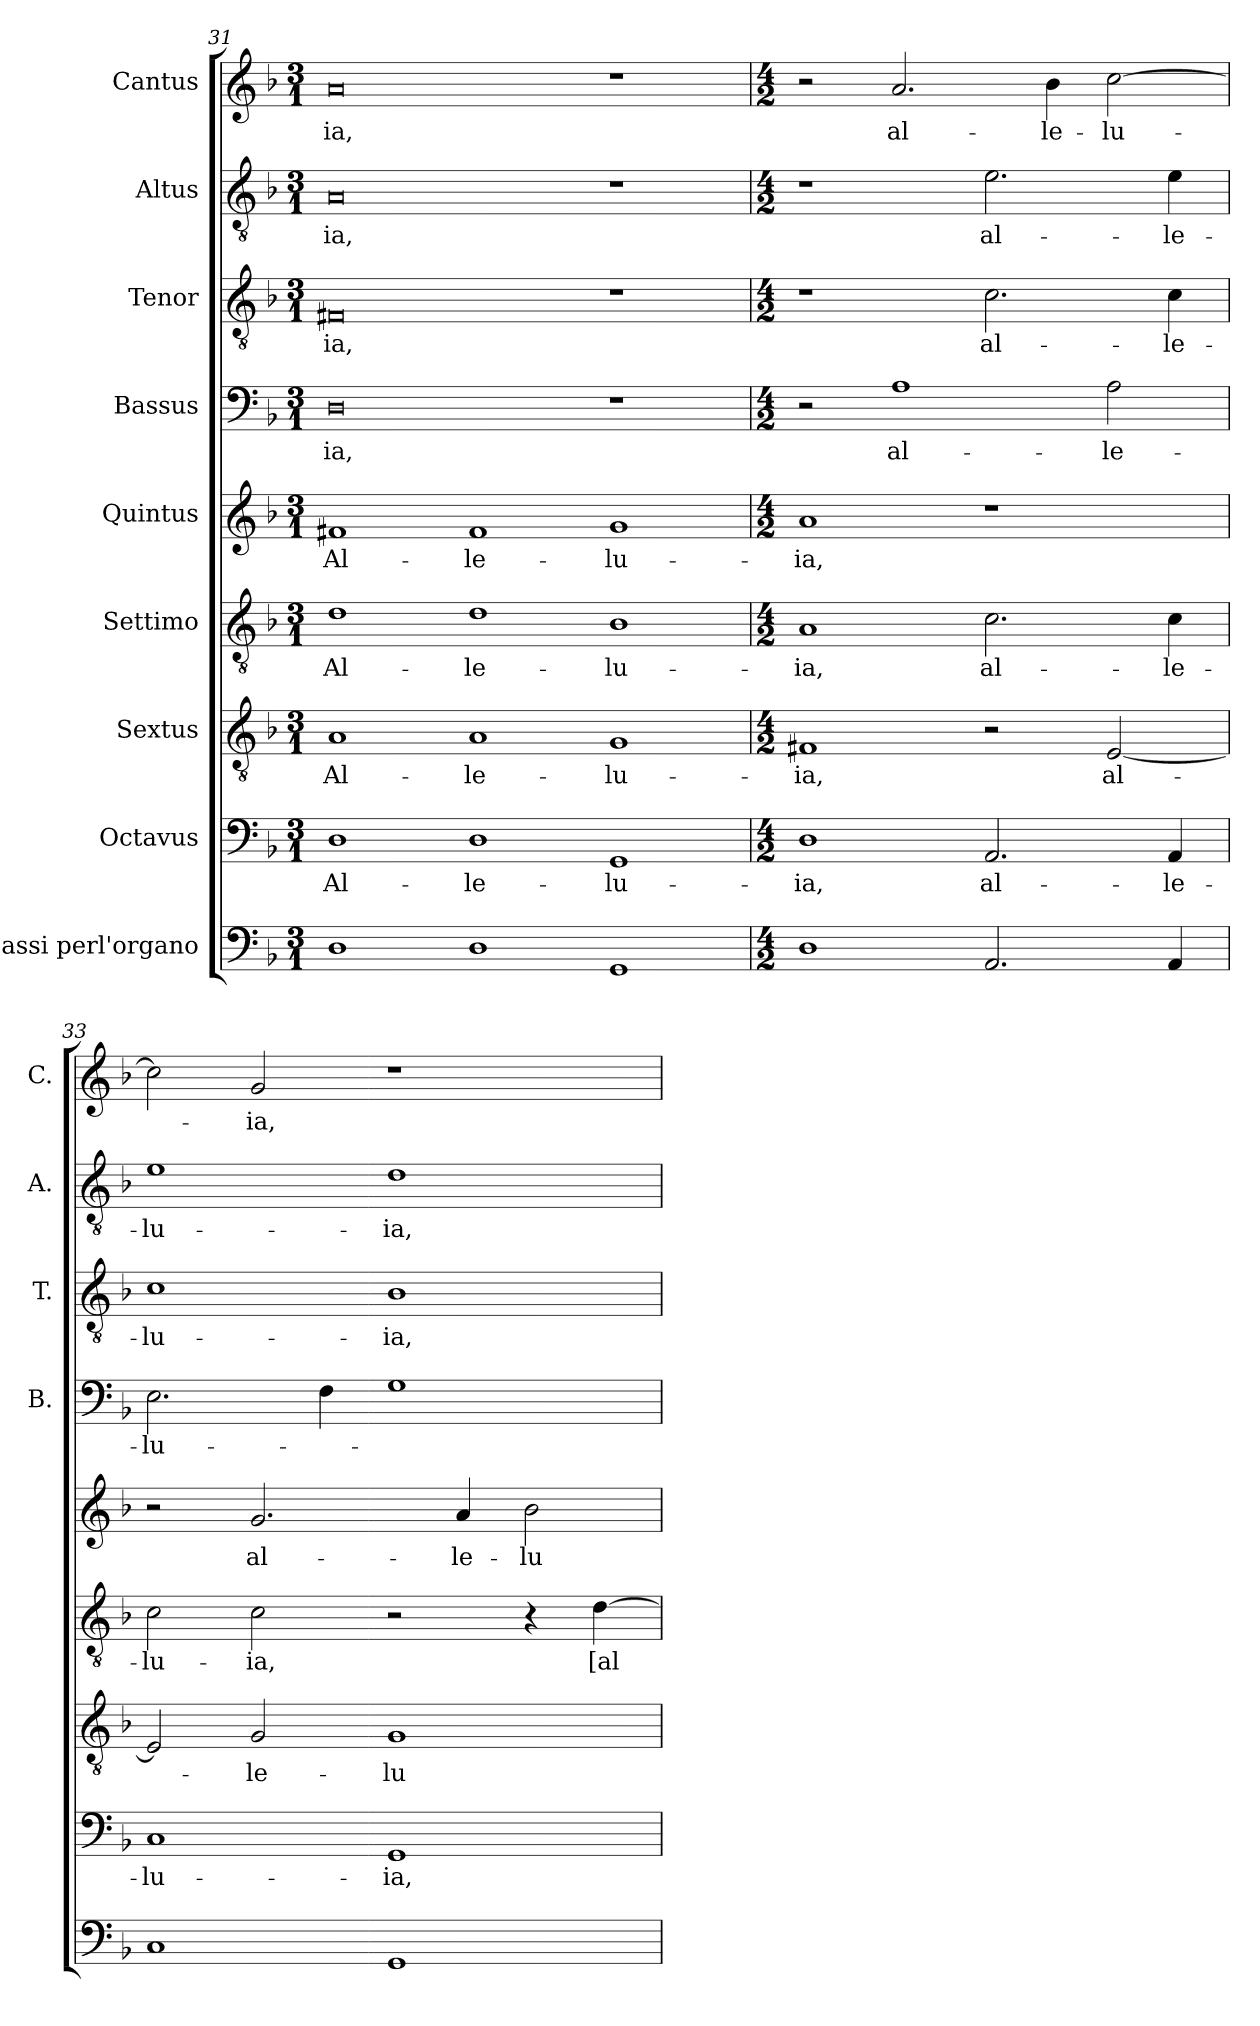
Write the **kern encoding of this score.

**kern	**kern	**text	**kern	**text	**kern	**text	**kern	**text	**kern	**text	**kern	**text	**kern	**text	**kern	**text
*part9	*part8	*part8	*part7	*part7	*part6	*part6	*part5	*part5	*part4	*part4	*part3	*part3	*part2	*part2	*part1	*part1
*staff9	*staff8	*staff8	*staff7	*staff7	*staff6	*staff6	*staff5	*staff5	*staff4	*staff4	*staff3	*staff3	*staff2	*staff2	*staff1	*staff1
*I"Bassi perl'organo	*I"Octavus	*	*I"Sextus	*	*I"Settimo	*	*I"Quintus	*	*I"Bassus	*	*I"Tenor	*	*I"Altus	*	*I"Cantus	*
*	*	*	*	*	*	*	*	*	*I'B.	*	*I'T.	*	*I'A.	*	*I'C.	*
*clefF4	*clefF4	*	*clefGv2	*	*clefGv2	*	*clefG2	*	*clefF4	*	*clefGv2	*	*clefGv2	*	*clefG2	*
*	*	*	*ITrd7c12	*	*ITrd7c12	*	*	*	*	*	*ITrd7c12	*	*ITrd7c12	*	*	*
*k[b-]	*k[b-]	*	*k[b-]	*	*k[b-]	*	*k[b-]	*	*k[b-]	*	*k[b-]	*	*k[b-]	*	*k[b-]	*
*d:	*d:	*	*d:	*	*d:	*	*d:	*	*d:	*	*d:	*	*d:	*	*d:	*
*M3/1	*M3/1	*	*M3/1	*	*M3/1	*	*M3/1	*	*M3/1	*	*M3/1	*	*M3/1	*	*M3/1	*
=31	=31	=31	=31	=31	=31	=31	=31	=31	=31	=31	=31	=31	=31	=31	=31	=31
!	!	!LO:LY:b	!	!LO:LY:b	!	!LO:LY:b	!	!LO:LY:b	!	!LO:LY:b	!	!LO:LY:b	!	!LO:LY:b	!	!LO:LY:b
1D	1D	Al-	1AA	Al-	1D	Al-	1f#X	Al-	0D	-ia,	0FF#X	-ia,	0AA	-ia,	0a	-ia,
!	!	!LO:LY:b	!	!LO:LY:b	!	!LO:LY:b	!	!LO:LY:b	!	!	!	!	!	!	!	!
1D	1D	-le-	1AA	-le-	1D	-le-	1f#	-le-	.	.	.	.	.	.	.	.
!	!	!LO:LY:b	!	!LO:LY:b	!	!LO:LY:b	!	!LO:LY:b	!	!	!	!	!	!	!	!
1GG	1GG	-lu-	1GG	-lu-	1BB-	-lu-	1g	-lu-	1r	.	1r	.	1r	.	1r	.
!!LO:PB:g=z
=32	=32	=32	=32	=32	=32	=32	=32	=32	=32	=32	=32	=32	=32	=32	=32	=32
*M4/2	*M4/2	*	*M4/2	*	*M4/2	*	*M4/2	*	*M4/2	*	*M4/2	*	*M4/2	*	*M4/2	*
!	!	!LO:LY:b	!	!LO:LY:b	!	!LO:LY:b	!	!LO:LY:b	!	!	!	!	!	!	!	!
1D	1D	-ia,	1FF#X	-ia,	1AA	-ia,	1a	-ia,	2r	.	1r	.	1r	.	2r	.
!	!	!	!	!	!	!	!	!	!	!LO:LY:b	!	!	!	!	!	!LO:LY:b
.	.	.	.	.	.	.	.	.	1A	al-	.	.	.	.	2.a/	al-
!	!	!LO:LY:b	!	!	!	!LO:LY:b	!	!	!	!	!	!LO:LY:b	!	!LO:LY:b	!	!
2.AA/	2.AA/	al-	2r	.	2.C\	al-	1r	.	.	.	2.C\	al-	2.E\	al-	.	.
!	!	!	!	!	!	!	!	!	!	!	!	!	!	!	!	!LO:LY:b
.	.	.	.	.	.	.	.	.	.	.	.	.	.	.	4b-\	-le-
!	!	!	!	!LO:LY:b	!	!	!	!	!	!LO:LY:b	!	!	!	!	!	!LO:LY:b
.	.	.	[<2EE/	al-	.	.	.	.	2A\	-le-	.	.	.	.	[>2cc\	-lu-
!	!	!LO:LY:b	!	!	!	!LO:LY:b	!	!	!	!	!	!LO:LY:b	!	!LO:LY:b	!	!
4AA/	4AA/	-le-	.	.	4C\	-le-	.	.	.	.	4C\	-le-	4E\	-le-	.	.
=33	=33	=33	=33	=33	=33	=33	=33	=33	=33	=33	=33	=33	=33	=33	=33	=33
!	!	!LO:LY:b	!	!	!	!LO:LY:b	!	!	!	!LO:LY:b	!	!LO:LY:b	!	!LO:LY:b	!	!
1C	1C	-lu-	2EE/]	.	2C\	-lu-	2r	.	2.E\	-lu-	1C	-lu-	1E	-lu-	2cc\]	.
!	!	!	!	!LO:LY:b	!	!LO:LY:b	!	!LO:LY:b	!	!	!	!	!	!	!	!LO:LY:b
.	.	.	2GG/	-le-	2C\	-ia,	2.g/	al-	.	.	.	.	.	.	2g/	-ia,
.	.	.	.	.	.	.	.	.	4F\	.	.	.	.	.	.	.
!	!	!LO:LY:b	!	!LO:LY:b	!	!	!	!	!	!	!	!LO:LY:b	!	!LO:LY:b	!	!
1GG	1GG	-ia,	1GG	-lu-	2r	.	.	.	1G	.	1BB-	-ia,	1D	-ia,	1r	.
!	!	!	!	!	!	!	!	!LO:LY:b	!	!	!	!	!	!	!	!
.	.	.	.	.	.	.	4a/	-le-	.	.	.	.	.	.	.	.
!	!	!	!	!	!	!	!	!LO:LY:b	!	!	!	!	!	!	!	!
.	.	.	.	.	4r	.	2b-\	-lu-	.	.	.	.	.	.	.	.
!	!	!	!	!	!	!LO:LY:b	!	!	!	!	!	!	!	!	!	!
.	.	.	.	.	[>4D\	[al-	.	.	.	.	.	.	.	.	.	.
=	=	=	=	=	=	=	=	=	=	=	=	=	=	=	=	=
*-	*-	*-	*-	*-	*-	*-	*-	*-	*-	*-	*-	*-	*-	*-	*-	*-
